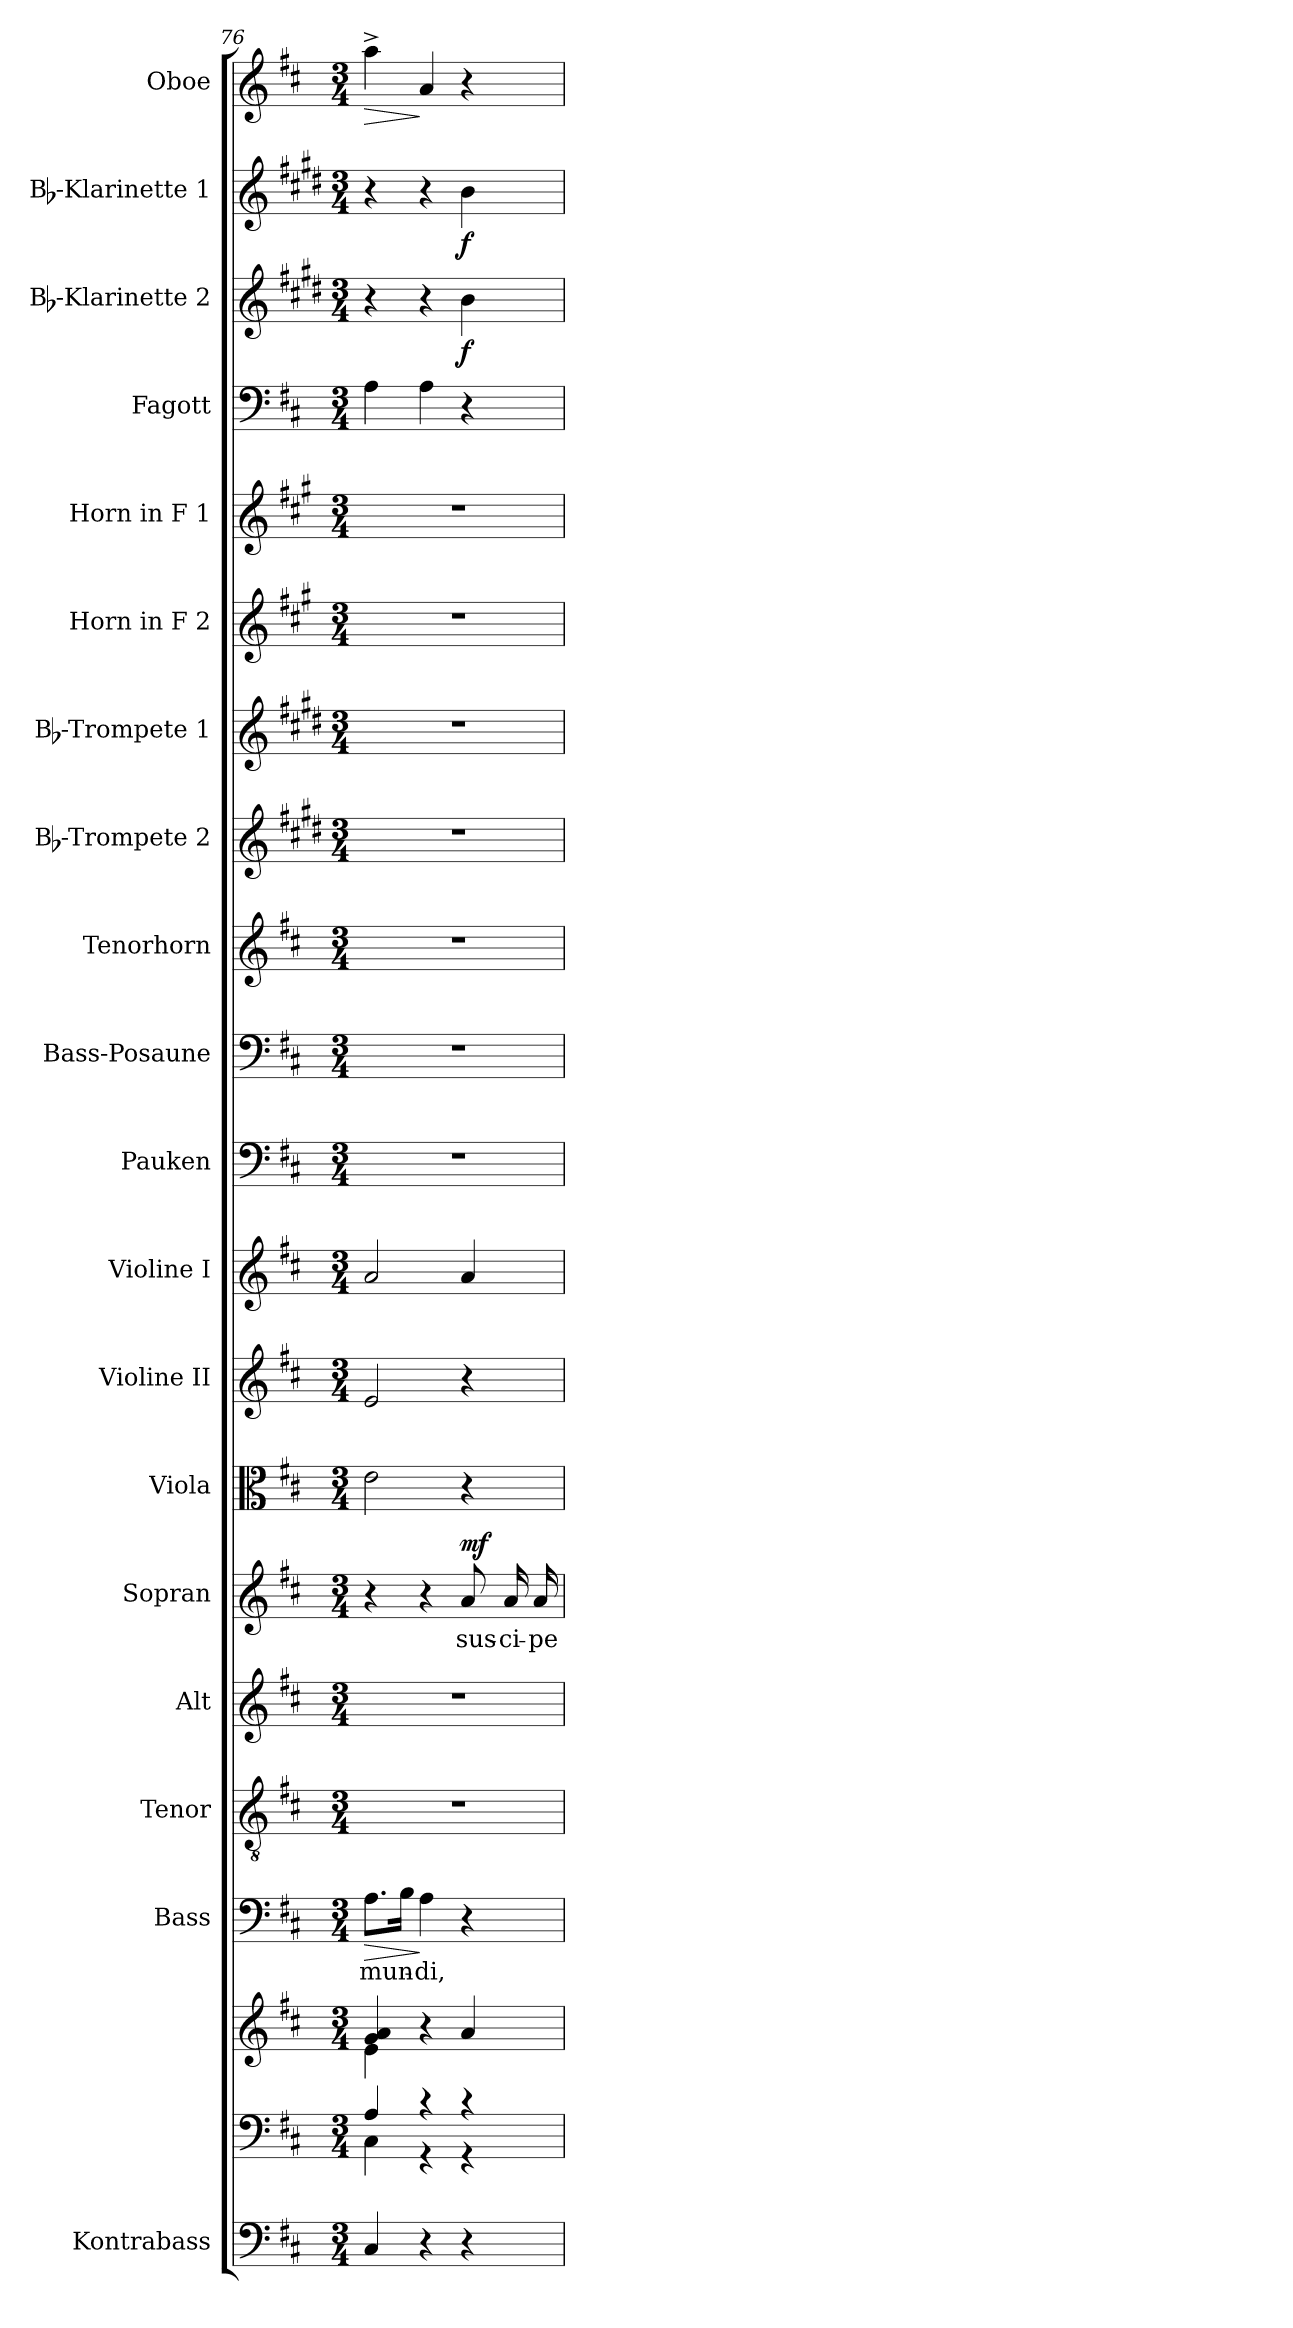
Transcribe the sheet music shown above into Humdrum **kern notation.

**kern	**kern	**kern	**kern	**text	**dynam	**kern	**kern	**kern	**text	**dynam	**kern	**kern	**kern	**kern	**kern	**kern	**kern	**kern	**kern	**kern	**kern	**kern	**dynam	**kern	**dynam	**kern	**dynam
*part20	*part19	*part19	*part18	*part18	*part18	*part17	*part16	*part15	*part15	*part15	*part14	*part13	*part12	*part11	*part10	*part9	*part8	*part7	*part6	*part5	*part4	*part3	*part3	*part2	*part2	*part1	*part1
*staff21	*staff20	*staff19	*staff18	*staff18	*staff18	*staff17	*staff16	*staff15	*staff15	*staff15	*staff14	*staff13	*staff12	*staff11	*staff10	*staff9	*staff8	*staff7	*staff6	*staff5	*staff4	*staff3	*staff3	*staff2	*staff2	*staff1	*staff1
*I"Kontrabass	*	*	*I"Bass	*	*	*I"Tenor	*I"Alt	*I"Sopran	*	*	*I"Viola	*I"Violine II	*I"Violine I	*I"Pauken	*I"Bass-Posaune	*I"Tenorhorn	*I"Bb-Trompete 2	*I"Bb-Trompete 1	*I"Horn in F 2	*I"Horn in F 1	*I"Fagott	*I"Bb-Klarinette 2	*	*I"Bb-Klarinette 1	*	*I"Oboe	*
*I'Kb.	*	*	*I'B.	*	*	*I'T.	*I'A.	*I'S.	*	*	*I'Vla.	*I'Vl. II	*I'Vl. I	*I'Pk.	*I'B. Pos.	*I'T. Hrn.	*I'Bb Trp. 2	*I'Bb Trp. 1	*	*	*I'Fg.	*I'Bb Kl. 2	*	*I'Bb Kl. 1	*	*I'Ob.	*
*clefF4	*clefF4	*clefG2	*clefF4	*	*	*clefGv2	*clefG2	*clefG2	*	*	*clefC3	*clefG2	*clefG2	*clefF4	*clefF4	*clefG2	*clefG2	*clefG2	*clefG2	*clefG2	*clefF4	*clefG2	*	*clefG2	*	*clefG2	*
*ITrd7c12	*	*	*	*	*	*	*	*	*	*	*	*	*	*	*	*ITrd8c14	*ITrd1c2	*ITrd1c2	*ITrd4c7	*ITrd4c7	*	*ITrd1c2	*	*ITrd1c2	*	*	*
*k[f#c#]	*k[f#c#]	*k[f#c#]	*k[f#c#]	*	*	*k[f#c#]	*k[f#c#]	*k[f#c#]	*	*	*k[f#c#]	*k[f#c#]	*k[f#c#]	*k[f#c#]	*k[f#c#]	*k[f#c#]	*k[f#c#]	*k[f#c#]	*k[f#c#]	*k[f#c#]	*k[f#c#]	*k[f#c#]	*	*k[f#c#]	*	*k[f#c#]	*
*D:	*D:	*D:	*D:	*	*	*D:	*D:	*D:	*	*	*D:	*D:	*D:	*D:	*D:	*D:	*D:	*D:	*D:	*D:	*D:	*D:	*	*D:	*	*D:	*
*M3/4	*M3/4	*M3/4	*M3/4	*	*	*M3/4	*M3/4	*M3/4	*	*	*M3/4	*M3/4	*M3/4	*M3/4	*M3/4	*M3/4	*M3/4	*M3/4	*M3/4	*M3/4	*M3/4	*M3/4	*	*M3/4	*	*M3/4	*
=76	=76	=76	=76	=76	=76	=76	=76	=76	=76	=76	=76	=76	=76	=76	=76	=76	=76	=76	=76	=76	=76	=76	=76	=76	=76	=76	=76
*	*^	*^	*	*	*	*	*	*	*	*	*	*	*	*	*	*	*	*	*	*	*	*	*	*	*	*	*
!	!	!	!	!	!	!LO:LY:b	!LO:HP:b	!	!	!	!	!	!	!	!	!	!	!	!	!	!	!	!	!	!	!	!	!	!LO:HP:b
4CC#/	4A/	4C#\	4g/ 4a/	4e\	8.A\L	mun-	>	2.r	2.r	4r	.	.	2e\	2e/	2a/	2.r	2.r	2.r	2.r	2.r	2.r	2.r	4A\	4r	.	4r	.	4aa^>\	>
.	.	.	.	.	16B\Jk	.	.	.	.	.	.	.	.	.	.	.	.	.	.	.	.	.	.	.	.	.	.	.	.
!	!	!	!	!	!	!LO:LY:b	!	!	!	!	!	!	!	!	!	!	!	!	!	!	!	!	!	!	!	!	!	!	!
4r	4r	4r	4r	2ryy	4A\	-di,	]	.	.	4r	.	.	.	.	.	.	.	.	.	.	.	.	4A\	4r	.	4r	.	4a/	]
!	!	!	!	!	!	!	!	!	!	!	!LO:LY:b	!LO:DY:a	!	!	!	!	!	!	!	!	!	!	!	!	!LO:DY:b	!	!LO:DY:b	!	!
4r	4r	4r	4a/	.	4r	.	.	.	.	8a/	sus-	mf	4r	4r	4a/	.	.	.	.	.	.	.	4r	4a\	f	4a\	f	4r	.
!	!	!	!	!	!	!	!	!	!	!	!LO:LY:b	!	!	!	!	!	!	!	!	!	!	!	!	!	!	!	!	!	!
.	.	.	.	.	.	.	.	.	.	16a/	-ci-	.	.	.	.	.	.	.	.	.	.	.	.	.	.	.	.	.	.
!	!	!	!	!	!	!	!	!	!	!	!LO:LY:b	!	!	!	!	!	!	!	!	!	!	!	!	!	!	!	!	!	!
.	.	.	.	.	.	.	.	.	.	16a/	-pe	.	.	.	.	.	.	.	.	.	.	.	.	.	.	.	.	.	.
*	*v	*v	*	*	*	*	*	*	*	*	*	*	*	*	*	*	*	*	*	*	*	*	*	*	*	*	*	*	*
*	*	*v	*v	*	*	*	*	*	*	*	*	*	*	*	*	*	*	*	*	*	*	*	*	*	*	*	*	*
=	=	=	=	=	=	=	=	=	=	=	=	=	=	=	=	=	=	=	=	=	=	=	=	=	=	=	=
*-	*-	*-	*-	*-	*-	*-	*-	*-	*-	*-	*-	*-	*-	*-	*-	*-	*-	*-	*-	*-	*-	*-	*-	*-	*-	*-	*-
